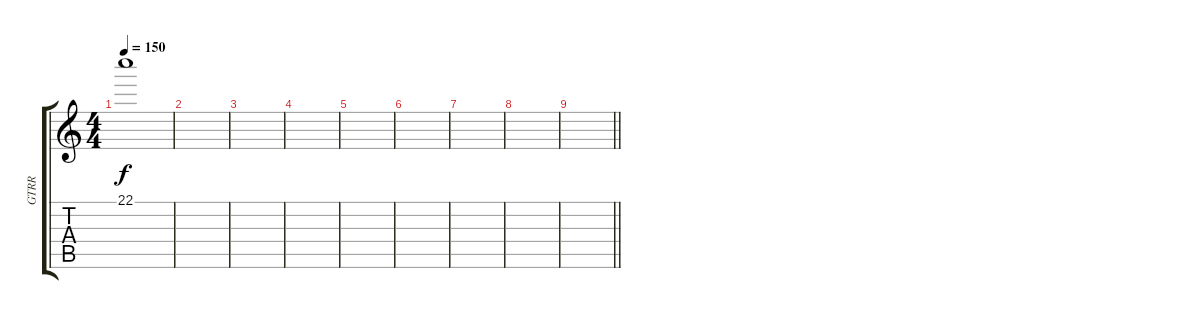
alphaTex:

\track ("GTRR" "GTRR") {instrument distortionguitar}
\staff {score tabs}
\tuning (D4 A3 F3 C3 G2 C2) {hide}
\ts (4 4)
\tempo 150
\clef g2
\ks c
22.1{t}.1{dy f} |
|
|
|
|
|
|
|
\barLineRight lightlight
